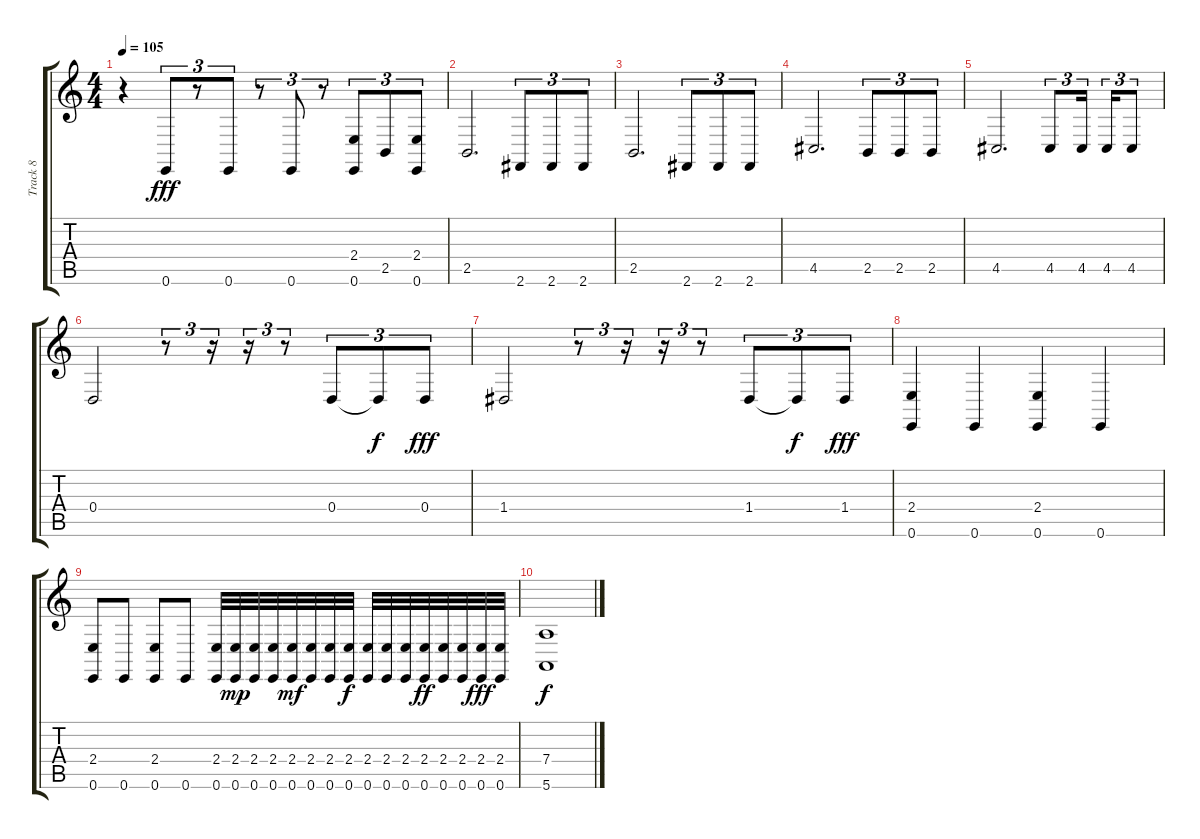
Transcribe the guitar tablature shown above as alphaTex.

\track ("Track 8" "Track 8") {instrument timpani}
\staff {score tabs}
\tuning (E4 B3 G3 D3 A2 E2) {hide}
\ts (4 4)
\tempo 105
\clef g2
\ks c
r.4{dy fff} 0.6.8{tu (3 2)} r.8{tu (3 2)} 0.6.8{tu (3 2)} r.8{tu (3 2)} 0.6.8{tu (3 2)} r.8{tu (3 2)} (2.4 0.6).8{tu (3 2)} 2.5.8{tu (3 2)} (2.4 0.6).8{tu (3 2)} |
2.5.2{d} 2.6.8{tu (3 2)} 2.6.8{tu (3 2)} 2.6.8{tu (3 2)} |
2.5.2{d} 2.6.8{tu (3 2)} 2.6.8{tu (3 2)} 2.6.8{tu (3 2)} |
4.5.2{d} 2.5.8{tu (3 2)} 2.5.8{tu (3 2)} 2.5.8{tu (3 2)} |
4.5.2{d} 4.5.8{tu (3 2)} 4.5.16{tu (3 2) beam splitsecondary} 4.5.16{tu (3 2)} 4.5.8{tu (3 2)} |
0.4.2 r.8{tu (3 2)} r.16{tu (3 2)} r.16{tu (3 2)} r.8{tu (3 2)} 0.4.8{tu (3 2)} 0.4{t}.8{tu (3 2) dy f} 0.4.8{tu (3 2) dy fff} |
1.4.2 r.8{tu (3 2)} r.16{tu (3 2)} r.16{tu (3 2)} r.8{tu (3 2)} 1.4.8{tu (3 2)} 1.4{t}.8{tu (3 2) dy f} 1.4.8{tu (3 2) dy fff} |
(2.4 0.6).4 0.6.4 (2.4 0.6).4 0.6.4 |
(2.4 0.6).8 0.6.8 (2.4 0.6).8 0.6.8 (2.4 0.6).32 (2.4 0.6).32{dy mp} (2.4 0.6).32 (2.4 0.6).32 (2.4 0.6).32{dy mf} (2.4 0.6).32 (2.4 0.6).32 (2.4 0.6).32{dy f} (2.4 0.6).32 (2.4 0.6).32 (2.4 0.6).32 (2.4 0.6).32{dy ff} (2.4 0.6).32 (2.4 0.6).32 (2.4 0.6).32{dy fff} (2.4 0.6).32 |
(7.4 5.6).1{dy f}
